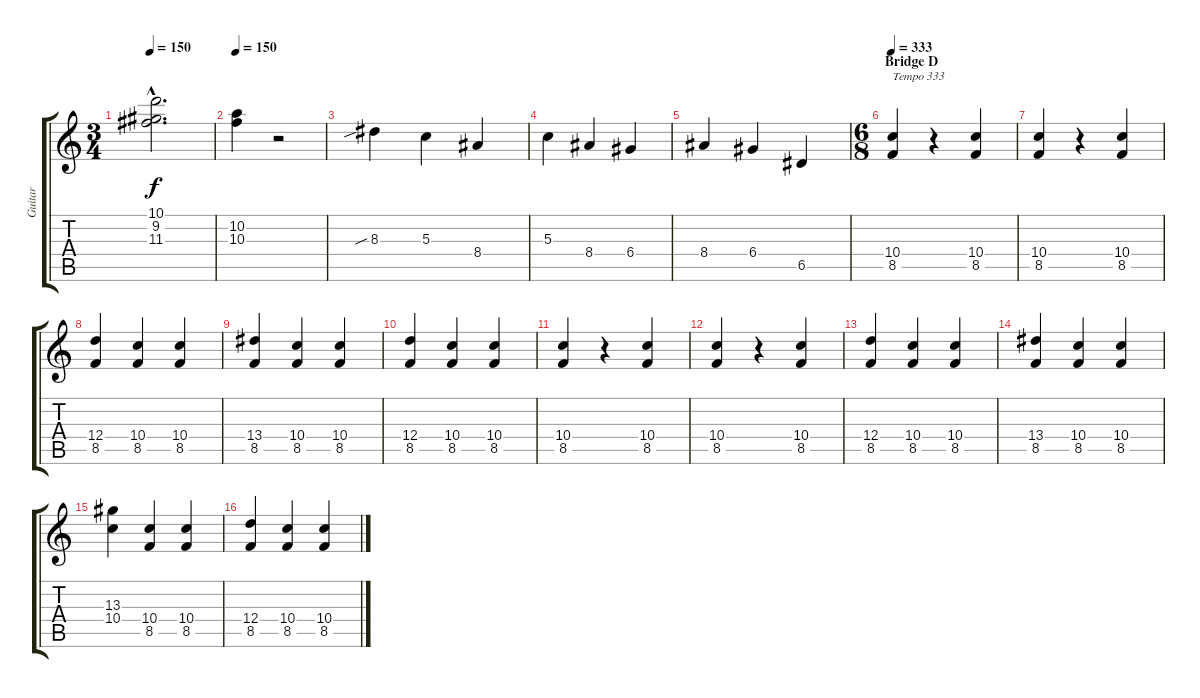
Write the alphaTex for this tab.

\track ("Guitar" "Guitar") {instrument electricguitarjazz}
\staff {score tabs}
\tuning (E4 B3 G3 D3 A2 E2) {hide}
\ts (3 4)
\tempo 150
\clef g2
\ks c
(10.1{hac t} 9.2{hac t} 11.3{hac t}).2{d dy f} |
\tempo 150
(10.2 10.3).4 r.2 |
8.3{sib}.4 5.3.4 8.4.4 |
5.3.4 8.4.4 6.4.4 |
8.4.4 6.4.4 6.5.4 |
\ts (6 8)
\section ("" "Bridge D")
\tempo 333
(10.4 8.5).4{txt "Tempo 333"} r.4 (10.4 8.5).4 |
(10.4 8.5).4 r.4 (10.4 8.5).4 |
(12.4 8.5).4 (10.4 8.5).4 (10.4 8.5).4 |
(13.4 8.5).4 (10.4 8.5).4 (10.4 8.5).4 |
(12.4 8.5).4 (10.4 8.5).4 (10.4 8.5).4 |
(10.4 8.5).4 r.4 (10.4 8.5).4 |
(10.4 8.5).4 r.4 (10.4 8.5).4 |
(12.4 8.5).4 (10.4 8.5).4 (10.4 8.5).4 |
(13.4 8.5).4 (10.4 8.5).4 (10.4 8.5).4 |
(13.3 10.4).4 (10.4 8.5).4 (10.4 8.5).4 |
(12.4 8.5).4 (10.4 8.5).4 (10.4 8.5).4
